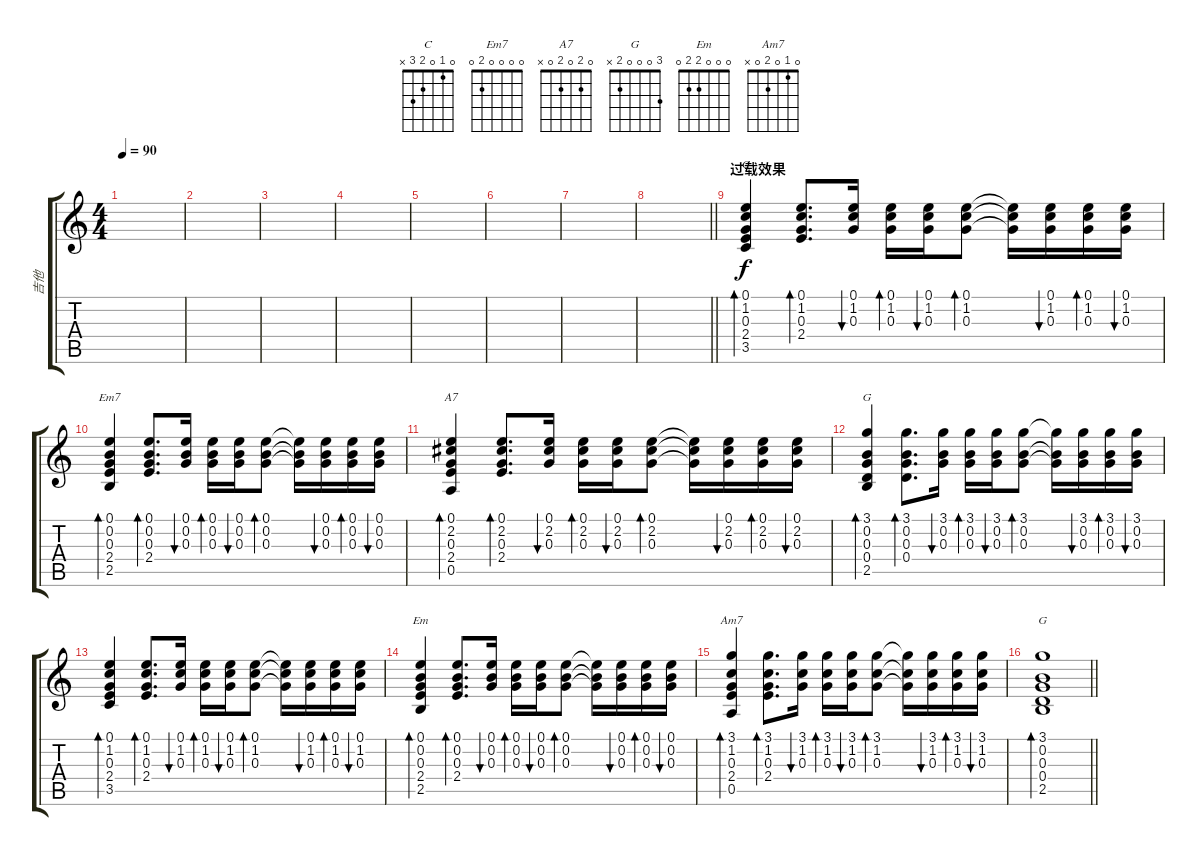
\track ("吉他" "吉他") {instrument acousticguitarsteel}
\staff {score tabs}
\tuning (E4 B3 G3 D3 A2 E2) {hide}
\chord ("C" 0 1 0 2 3 x)
\chord ("Em7" 0 0 0 0 2 0)
\chord ("A7" 0 2 0 2 0 x)
\chord ("G" 3 0 0 0 2 3)
\chord ("Em" 0 0 0 2 2 0)
\chord ("Am7" 0 1 0 2 0 x)
\chord ("G" 3 0 0 0 2 x)
\ts (4 4)
\tempo 90
\clef g2
\ks c
|
|
|
|
|
|
|
\barLineRight lightlight
|
\section ("" "过载效果")
(0.1 1.2 0.3 2.4 3.5).4{bd 30 ch "C"} (0.1 1.2 0.3 2.4).8{d bd 30} (0.1 1.2 0.3).16{bu 30} (0.1 1.2 0.3).16{bd 30} (0.1 1.2 0.3).16{bu 30} (0.1 1.2 0.3).8{bd 30} (0.1{t} 1.2{t} 0.3{t}).16 (0.1 1.2 0.3).16{bu 30} (0.1 1.2 0.3).16{bd 30} (0.1 1.2 0.3).16{bu 30} |
(0.1 0.2 0.3 2.4 2.5).4{bd 30 ch "Em7"} (0.1 0.2 0.3 2.4).8{d bd 30} (0.1 0.2 0.3).16{bu 30} (0.1 0.2 0.3).16{bd 30} (0.1 0.2 0.3).16{bu 30} (0.1 0.2 0.3).8{bd 30} (0.1{t} 0.2{t} 0.3{t}).16 (0.1 0.2 0.3).16{bu 30} (0.1 0.2 0.3).16{bd 30} (0.1 0.2 0.3).16{bu 30} |
(0.1 2.2 0.3 2.4 0.5).4{bd 30 ch "A7"} (0.1 2.2 0.3 2.4).8{d bd 30} (0.1 2.2 0.3).16{bu 30} (0.1 2.2 0.3).16{bd 30} (0.1 2.2 0.3).16{bu 30} (0.1 2.2 0.3).8{bd 30} (0.1{t} 2.2{t} 0.3{t}).16 (0.1 2.2 0.3).16{bu 30} (0.1 2.2 0.3).16{bd 30} (0.1 2.2 0.3).16{bu 30} |
(3.1 0.2 0.3 0.4 2.5).4{bd 30 ch "G"} (3.1 0.2 0.3 0.4).8{d bd 30} (3.1 0.2 0.3).16{bu 30} (3.1 0.2 0.3).16{bd 30} (3.1 0.2 0.3).16{bu 30} (3.1 0.2 0.3).8{bd 30} (3.1{t} 0.2{t} 0.3{t}).16 (3.1 0.2 0.3).16{bu 30} (3.1 0.2 0.3).16{bd 30} (3.1 0.2 0.3).16{bu 30} |
(0.1 1.2 0.3 2.4 3.5).4{bd 30} (0.1 1.2 0.3 2.4).8{d bd 30} (0.1 1.2 0.3).16{bu 30} (0.1 1.2 0.3).16{bd 30} (0.1 1.2 0.3).16{bu 30} (0.1 1.2 0.3).8{bd 30} (0.1{t} 1.2{t} 0.3{t}).16 (0.1 1.2 0.3).16{bu 30} (0.1 1.2 0.3).16{bd 30} (0.1 1.2 0.3).16{bu 30} |
(0.1 0.2 0.3 2.4 2.5).4{bd 30 ch "Em"} (0.1 0.2 0.3 2.4).8{d bd 30} (0.1 0.2 0.3).16{bu 30} (0.1 0.2 0.3).16{bd 30} (0.1 0.2 0.3).16{bu 30} (0.1 0.2 0.3).8{bd 30} (0.1{t} 0.2{t} 0.3{t}).16 (0.1 0.2 0.3).16{bu 30} (0.1 0.2 0.3).16{bd 30} (0.1 0.2 0.3).16{bu 30} |
(3.1 1.2 0.3 2.4 0.5).4{bd 30 ch "Am7"} (3.1 1.2 0.3 2.4).8{d bd 30} (3.1 1.2 0.3).16{bu 30} (3.1 1.2 0.3).16{bd 30} (3.1 1.2 0.3).16{bu 30} (3.1 1.2 0.3).8{bd 30} (3.1{t} 1.2{t} 0.3{t}).16 (3.1 1.2 0.3).16{bu 30} (3.1 1.2 0.3).16{bd 30} (3.1 1.2 0.3).16{bu 30} |
\barLineRight lightlight
(3.1 0.2 0.3 0.4 2.5).1{bd 480 ch "G"}
